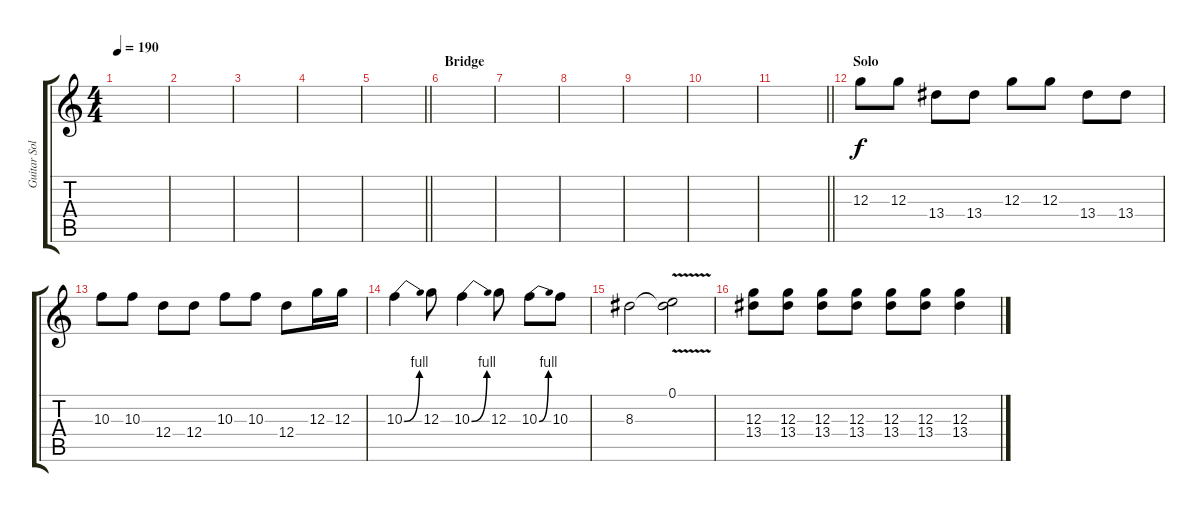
\track ("Guitar Solo A" "Guitar Sol") {instrument distortionguitar}
\staff {score tabs}
\tuning (E4 B3 G3 D3 A2 E2) {hide}
\ts (4 4)
\tempo 190
\clef g2
\ks c
|
|
|
|
\barLineRight lightlight
|
\section ("" "Bridge")
|
|
|
|
|
\barLineRight lightlight
|
\section ("" "Solo")
12.3.8 12.3.8 13.4.8 13.4.8 12.3.8 12.3.8 13.4.8 13.4.8 |
10.3.8 10.3.8 12.4.8 12.4.8 10.3.8 10.3.8 12.4.8 12.3.16 12.3.16 |
10.3{be (bend 0 0 60 4)}.4 12.3.8 10.3{be (bend 0 0 60 4)}.4 12.3.8 10.3{be (bend 0 0 60 4)}.8 10.3.8 |
8.3.2 (0.1{v} 8.3{v t}).2 |
(12.3 13.4).8 (12.3 13.4).8 (12.3 13.4).8 (12.3 13.4).8 (12.3 13.4).8 (12.3 13.4).8 (12.3 13.4).4
